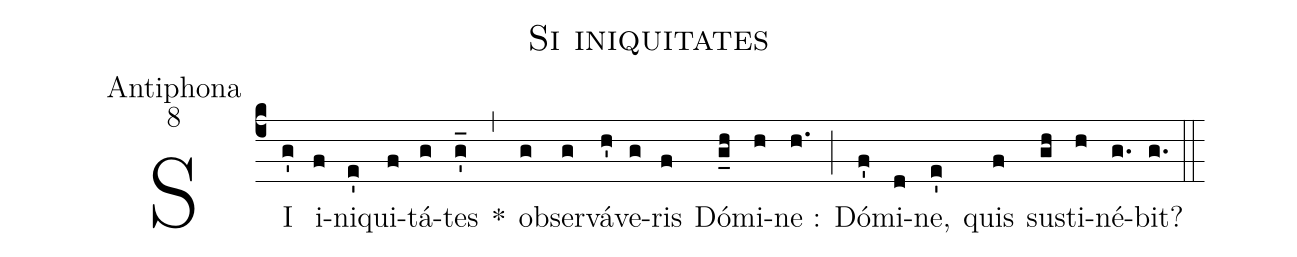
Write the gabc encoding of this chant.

name:Si iniquitates;
office-part:Antiphona;
mode:8;
%%
(c4) SI(g') i(f)ni(e')qui(f)tá(g)tes(g'_) *(,)
ob(g)ser(g)vá(h')ve(g)ris(f) Dó(g_h)mi(h)ne~:(h.) (;)
Dó(f')mi(d)ne,(e') quis(f) su(gh)sti(h)né(g.)bit?(g.) (::)
